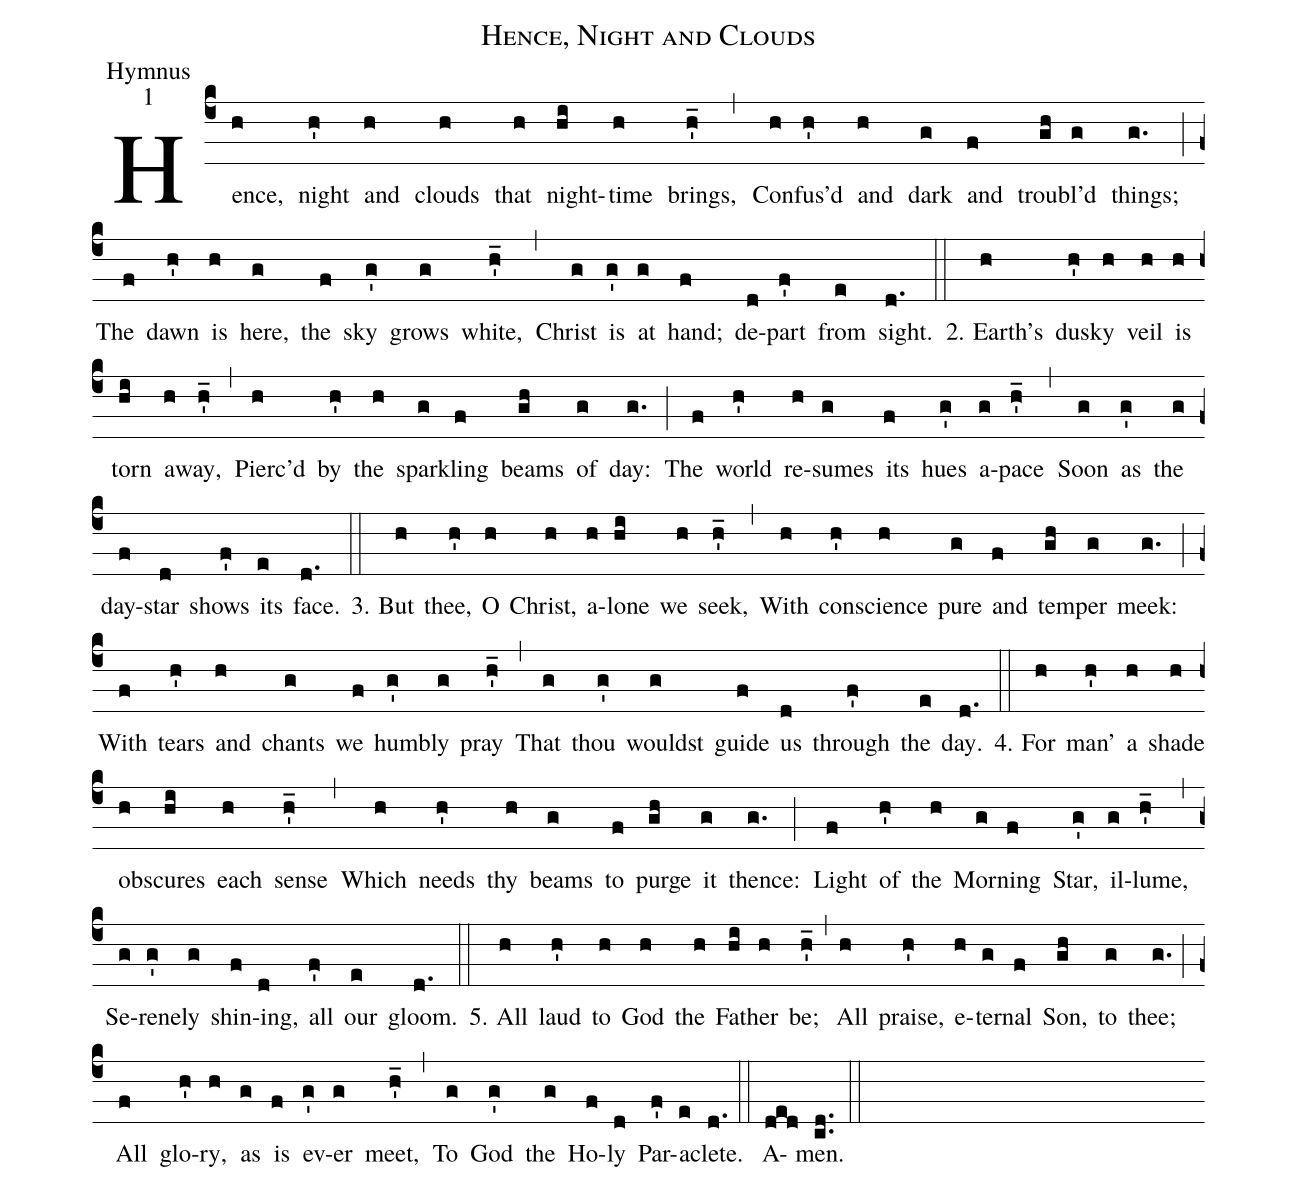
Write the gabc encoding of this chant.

name:Hence, Night and Clouds;
office-part: Hymnus;
mode: 1;
%%
(c4)Hence,(h) night(h') and(h) clouds(h) that(h) night-(hi)time(h) brings,(h'_) (,)

Con(h)fus'd(h') and(h) dark(g) and(f) trou(gh)bl'd(g) things;(g.) (;)

The(f) dawn(h') is(h) here,(g) the(f) sky(g') grows(g) white,(h'_) (,)

Christ(g) is(g') at(g) hand;(f) de(d)part(f') from(e) sight.(d.) (::)

2. Earth's(h) dusk(h')y(h) veil(h) is(h) torn(hi) a(h)way,(h'_) (,)

Pierc'd(h) by(h') the(h) spark(g)ling(f) beams(gh) of(g) day:(g.) (;)

The(f) world(h') re(h)sumes(g) its(f) hues(g') a(g)pace(h'_) (,)

Soon(g) as(g') the(g) day-(f)star(d) shows(f') its(e) face.(d.) (::)

3. But(h) thee,(h') O(h) Christ,(h) a(h)lone(hi) we(h) seek,(h'_) (,)

With(h) con(h')science(h) pure(g) and(f) tem(gh)per(g) meek:(g.) (;)

With(f) tears(h') and(h) chants(g) we(f) hum(g')bly(g) pray(h'_) (,)

That(g) thou(g') wouldst(g) guide(f) us(d) through(f') the(e) day.(d.) (::)

4. For(h) man'(h') a(h) shade(h) ob(h)scures(hi) each(h) sense(h'_) (,)

Which(h) needs(h') thy(h) beams(g) to(f) purge(gh) it(g) thence:(g.) (;)

Light(f) of(h') the(h) Morn(g)ing(f) Star,(g') il(g)lume,(h'_) (,)

Se(g)rene(g')ly(g) shin(f)ing,(d) all(f') our(e) gloom.(d.) (::)

5. All(h) laud(h') to(h) God(h) the(h) Fa(hi)ther(h) be;(h'_) (,)

All(h) praise,(h') e(h)ter(g)nal(f) Son,(gh) to(g) thee;(g.) (;)

All(f) glo(h')ry,(h) as(g) is(f) ev(g')er(g) meet,(h'_) (,)

To(g) God(g') the(g) Ho(f)ly(d) Par(f')a(e)clete.(d.) (::)

A(ded)men.(cd..) (::)
